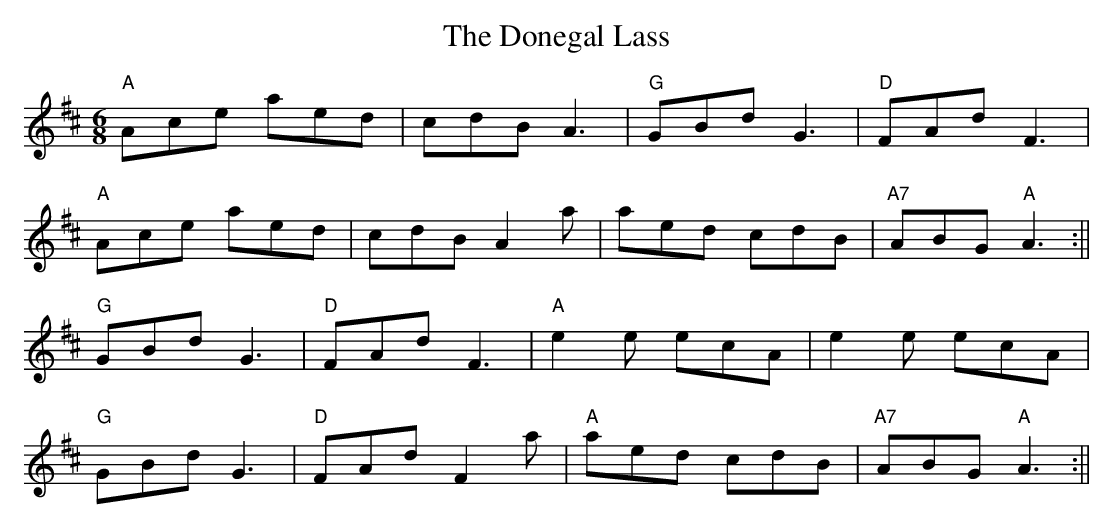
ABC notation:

X:1
T:The Donegal Lass
M:6/8
L:1/8
K:D
"A"Ace aed|cdB A3|"G"GBd G3|"D"FAd F3|
"A"Ace aed|cdB A2 a|aed cdB|"A7"ABG "A"A3:||
"G"GBd G3|"D"FAd F3|"A"e2 e ecA|e2 e ecA|
"G"GBd G3|"D"FAd F2 a|"A"aed cdB|"A7"ABG "A"A3:||
